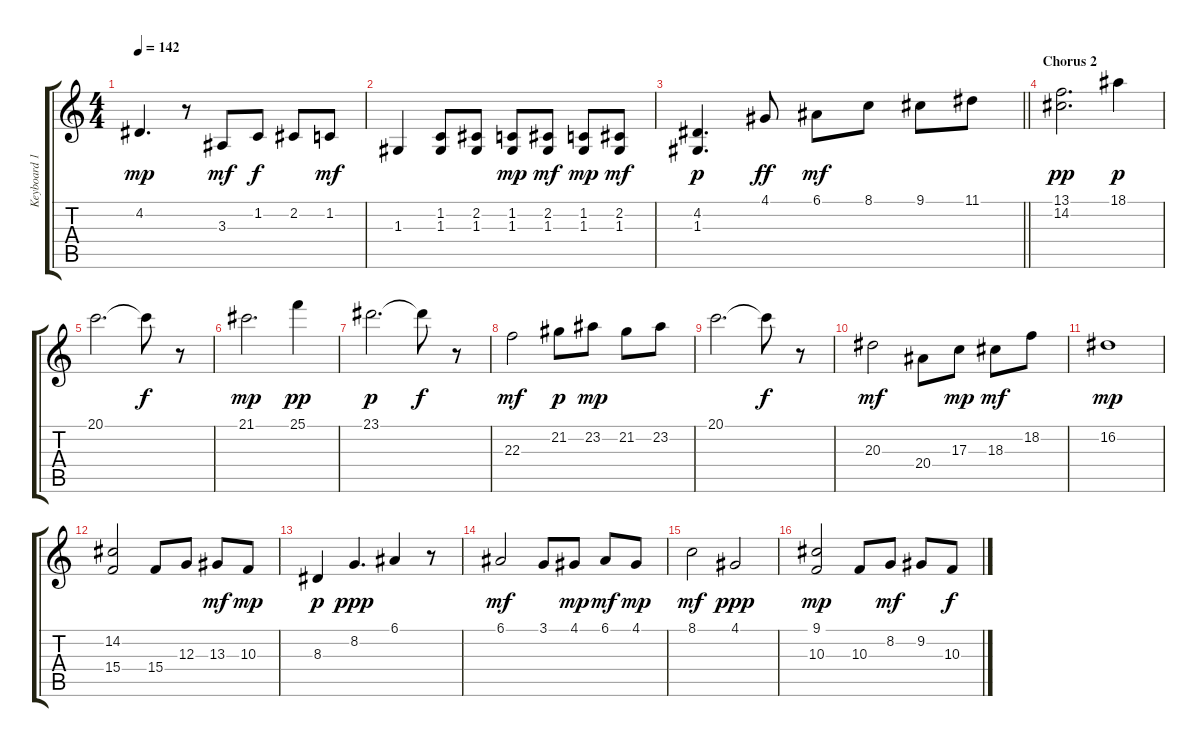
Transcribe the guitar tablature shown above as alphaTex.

\track ("Keyboard 1" "Keyboard 1") {instrument stringensemble1}
\staff {score tabs}
\tuning (E4 B3 G3 D3 A2 E2) {hide}
\ts (4 4)
\tempo 142
\clef g2
\ks c
4.2.4{d dy mp} r.8 3.3.8{dy mf} 1.2.8{dy f} 2.2.8 1.2.8{dy mf} |
1.3.4 (1.2 1.3).8 (2.2 1.3).8 (1.2 1.3).8{dy mp} (2.2 1.3).8{dy mf} (1.2 1.3).8{dy mp} (2.2 1.3).8{dy mf} |
\barLineRight lightlight
(4.2 1.3).4{d dy p} 4.1.8{dy ff} 6.1.8{dy mf} 8.1.8 9.1.8 11.1.8 |
\section ("" "Chorus 2")
(13.1 14.2).2{d dy pp} 18.1.4{dy p} |
20.1.2{d} 20.1{t}.8{dy f} r.8 |
21.1.2{d dy mp} 25.1.4{dy pp} |
23.1.2{d dy p} 23.1{t}.8{dy f} r.8 |
22.3.2{dy mf} 21.2.8{dy p} 23.2.8{dy mp} 21.2.8 23.2.8 |
20.1.2{d} 20.1{t}.8{dy f} r.8 |
20.3.2{dy mf} 20.4.8 17.3.8{dy mp} 18.3.8{dy mf} 18.2.8 |
16.2.1{dy mp} |
(14.2 15.4).2 15.4.8 12.3.8 13.3.8{dy mf} 10.3.8{dy mp} |
8.3.4{dy p} 8.2.4{d dy ppp} 6.1.4 r.8 |
6.1.2{dy mf} 3.1.8 4.1.8{dy mp} 6.1.8{dy mf} 4.1.8{dy mp} |
8.1.2{dy mf} 4.1.2{dy ppp} |
(9.1 10.3).2{dy mp} 10.3.8 8.2.8{dy mf} 9.2.8 10.3.8{dy f}
